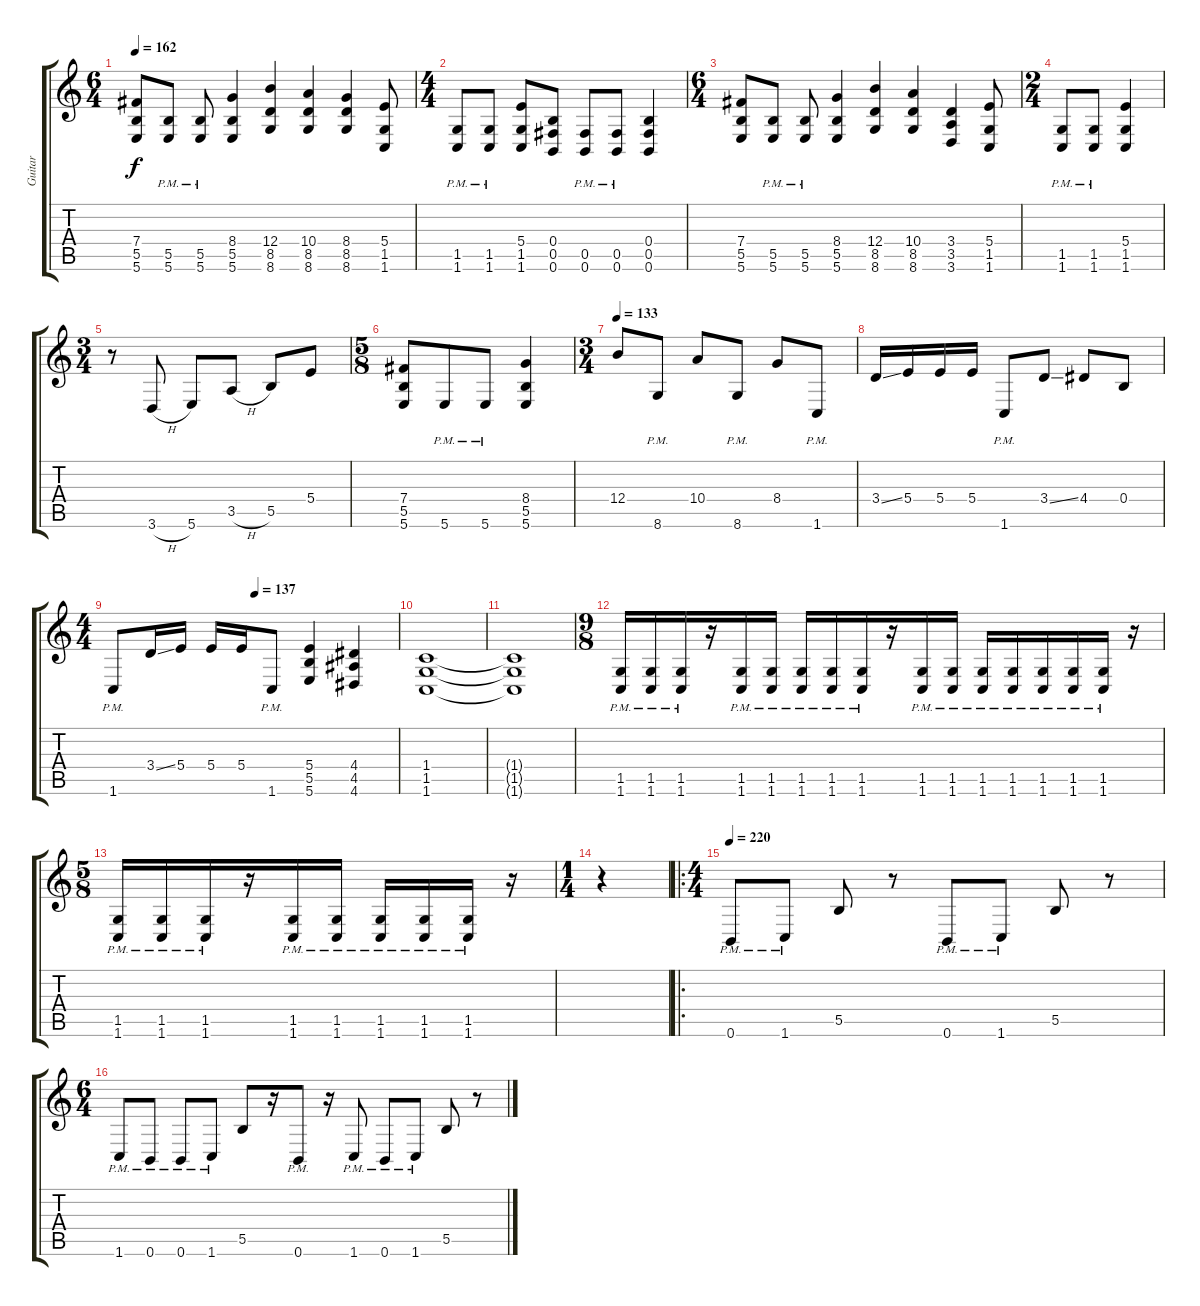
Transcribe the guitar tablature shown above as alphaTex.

\track ("Guitar" "Guitar") {instrument distortionguitar}
\staff {score tabs}
\tuning (Db4 Ab3 E3 B2 Gb2 B1) {hide}
\ts (6 4)
\tempo 162
\clef g2
\ks c
(7.4 5.5 5.6).8{dy f} (5.5{pm} 5.6{pm}).8 (5.5{pm} 5.6{pm}).8 (8.4 5.5 5.6).4 (12.4 8.5 8.6).4 (10.4 8.5 8.6).4 (8.4 8.5 8.6).4 (5.4 1.5 1.6).8 |
\ts (4 4)
(1.5{pm} 1.6{pm}).8 (1.5{pm} 1.6{pm}).8 (5.4 1.5 1.6).8 (0.4 0.5 0.6).8 (0.5{pm} 0.6{pm}).8 (0.5{pm} 0.6{pm}).8 (0.4 0.5 0.6).4 |
\ts (6 4)
(7.4 5.5 5.6).8 (5.5{pm} 5.6{pm}).8 (5.5{pm} 5.6{pm}).8 (8.4 5.5 5.6).4 (12.4 8.5 8.6).4 (10.4 8.5 8.6).4 (3.4 3.5 3.6).4 (5.4 1.5 1.6).8 |
\ts (2 4)
(1.5{pm} 1.6{pm}).8 (1.5{pm} 1.6{pm}).8 (5.4 1.5 1.6).4 |
\ts (3 4)
r.8 3.6{h}.8 5.6.8 3.5{h}.8 5.5.8 5.4.8 |
\ts (5 8)
(7.4 5.5 5.6).8 5.6{pm}.8 5.6{pm}.8 (8.4 5.5 5.6).4 |
\ts (3 4)
\tempo 133
12.4.8 8.6{pm}.8 10.4.8 8.6{pm}.8 8.4.8 1.6{pm}.8 |
3.4{ss}.16 5.4.16 5.4.16 5.4.16 1.6{pm}.8 3.4{ss}.8 4.4.8 0.4.8 |
\ts (4 4)
\tempo (137 0.5)
1.6{pm}.8 3.4{ss}.16 5.4.16 5.4.16 5.4.16 1.6{pm}.8 (5.4 5.5 5.6).4 (4.4 4.5 4.6).4 |
(1.4 1.5 1.6).1 |
(1.4{t} 1.5{t} 1.6{t}).1 |
\ts (9 8)
(1.5{pm} 1.6{pm}).16 (1.5{pm} 1.6{pm}).16 (1.5{pm} 1.6{pm}).16 r.16 (1.5{pm} 1.6{pm}).16 (1.5{pm} 1.6{pm}).16 (1.5{pm} 1.6{pm}).16 (1.5{pm} 1.6{pm}).16 (1.5{pm} 1.6{pm}).16 r.16 (1.5{pm} 1.6{pm}).16 (1.5{pm} 1.6{pm}).16 (1.5{pm} 1.6{pm}).16 (1.5{pm} 1.6{pm}).16 (1.5{pm} 1.6{pm}).16 (1.5{pm} 1.6{pm}).16 (1.5{pm} 1.6{pm}).16 r.16 |
\ts (5 8)
(1.5{pm} 1.6{pm}).16 (1.5{pm} 1.6{pm}).16 (1.5{pm} 1.6{pm}).16 r.16 (1.5{pm} 1.6{pm}).16 (1.5{pm} 1.6{pm}).16 (1.5{pm} 1.6{pm}).16 (1.5{pm} 1.6{pm}).16 (1.5{pm} 1.6{pm}).16 r.16 |
\ts (1 4)
r.4 |
\ro
\ts (4 4)
\tempo 220
0.6{pm}.8 1.6{pm}.8 5.5.8 r.8 0.6{pm}.8 1.6{pm}.8 5.5.8 r.8 |
\ts (6 4)
1.6{pm}.8 0.6{pm}.8 0.6{pm}.8 1.6{pm}.8 5.5.8 r.16 0.6{pm}.8 r.16 1.6{pm}.8 0.6{pm}.8 1.6{pm}.8 5.5.8 r.8
